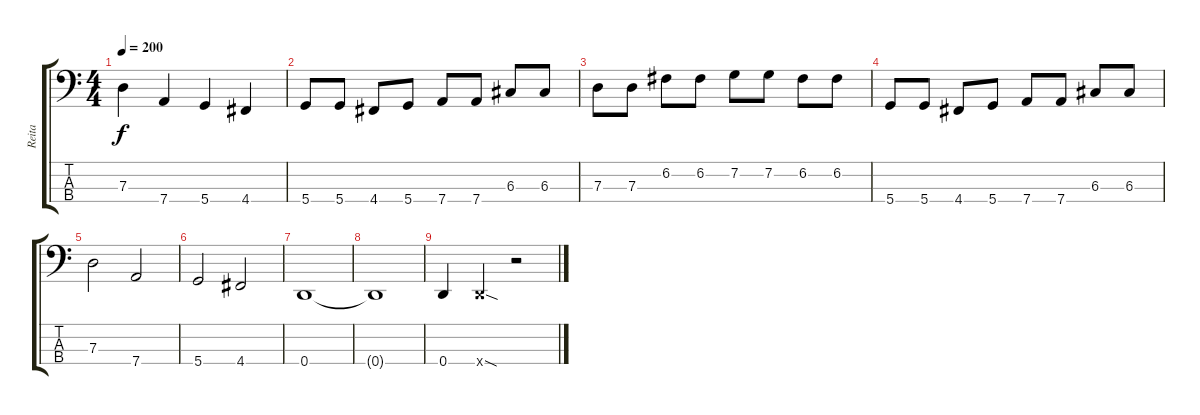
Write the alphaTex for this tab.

\track ("Reita" "Reita") {instrument electricbasspick}
\staff {score tabs}
\tuning (F2 C2 G1 D1) {hide}
\ts (4 4)
\tempo 200
\clef f4
\ks c
7.3.4{dy f} 7.4.4 5.4.4 4.4.4 |
5.4.8 5.4.8 4.4.8 5.4.8 7.4.8 7.4.8 6.3.8 6.3.8 |
7.3.8 7.3.8 6.2.8 6.2.8 7.2.8 7.2.8 6.2.8 6.2.8 |
5.4.8 5.4.8 4.4.8 5.4.8 7.4.8 7.4.8 6.3.8 6.3.8 |
7.3.2 7.4.2 |
5.4.2 4.4.2 |
0.4.1 |
0.4{t}.1 |
0.4.4 0.4{sod x}.4 r.2
